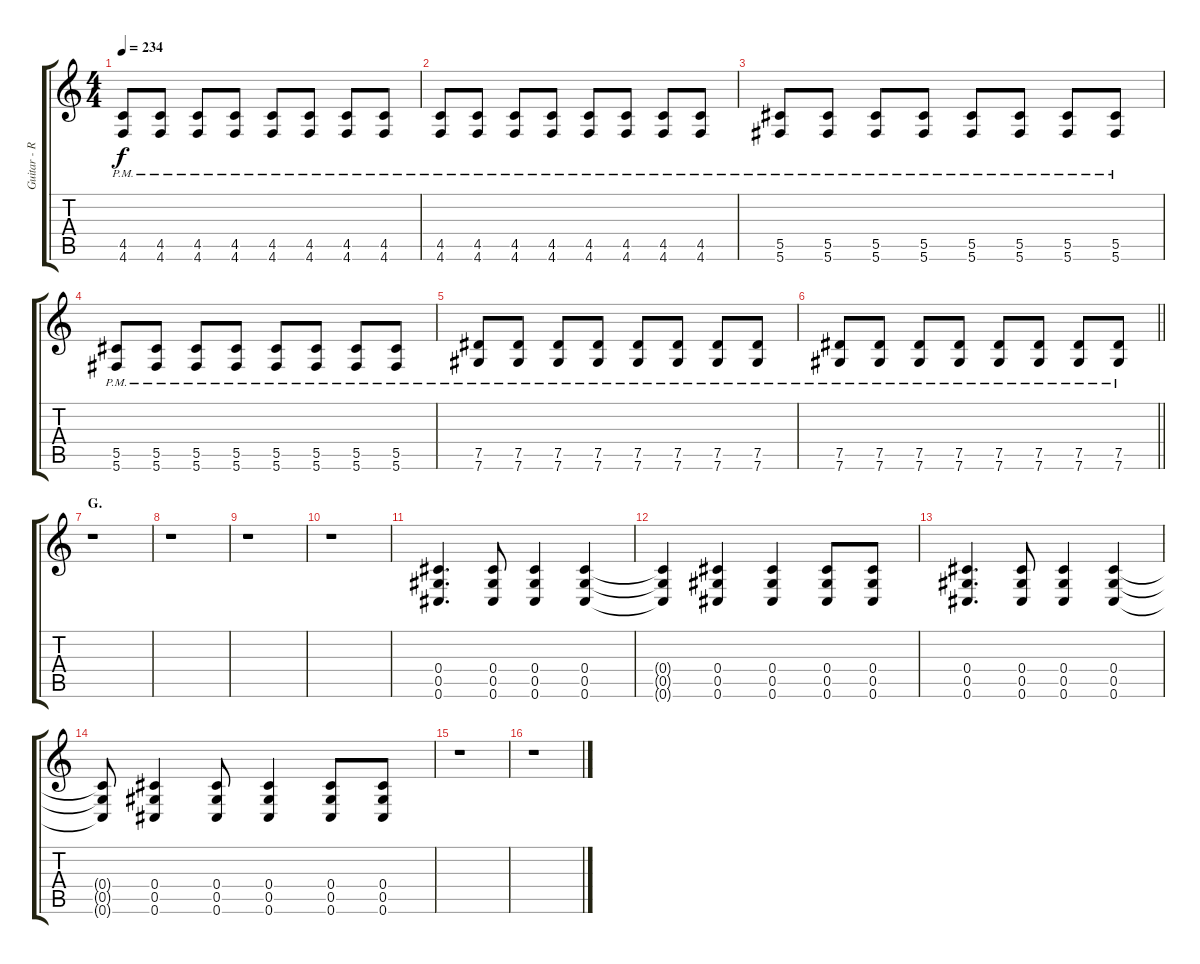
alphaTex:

\track ("Guitar - Right" "Guitar - R") {instrument distortionguitar}
\staff {score tabs}
\tuning (Eb4 Bb3 Gb3 Db3 Ab2 Db2) {hide}
\ts (4 4)
\tempo 234
\clef g2
\ks c
(4.5{pm} 4.6{pm}).8{dy f} (4.5{pm} 4.6{pm}).8 (4.5{pm} 4.6{pm}).8 (4.5{pm} 4.6{pm}).8 (4.5{pm} 4.6{pm}).8 (4.5{pm} 4.6{pm}).8 (4.5{pm} 4.6{pm}).8 (4.5{pm} 4.6{pm}).8 |
(4.5{pm} 4.6{pm}).8 (4.5{pm} 4.6{pm}).8 (4.5{pm} 4.6{pm}).8 (4.5{pm} 4.6{pm}).8 (4.5{pm} 4.6{pm}).8 (4.5{pm} 4.6{pm}).8 (4.5{pm} 4.6{pm}).8 (4.5{pm} 4.6{pm}).8 |
(5.5{pm} 5.6{pm}).8 (5.5{pm} 5.6{pm}).8 (5.5{pm} 5.6{pm}).8 (5.5{pm} 5.6{pm}).8 (5.5{pm} 5.6{pm}).8 (5.5{pm} 5.6{pm}).8 (5.5{pm} 5.6{pm}).8 (5.5{pm} 5.6{pm}).8 |
(5.5{pm} 5.6{pm}).8 (5.5{pm} 5.6{pm}).8 (5.5{pm} 5.6{pm}).8 (5.5{pm} 5.6{pm}).8 (5.5{pm} 5.6{pm}).8 (5.5{pm} 5.6{pm}).8 (5.5{pm} 5.6{pm}).8 (5.5{pm} 5.6{pm}).8 |
(7.5{pm} 7.6{pm}).8 (7.5{pm} 7.6{pm}).8 (7.5{pm} 7.6{pm}).8 (7.5{pm} 7.6{pm}).8 (7.5{pm} 7.6{pm}).8 (7.5{pm} 7.6{pm}).8 (7.5{pm} 7.6{pm}).8 (7.5{pm} 7.6{pm}).8 |
\barLineRight lightlight
(7.5{pm} 7.6{pm}).8 (7.5{pm} 7.6{pm}).8 (7.5{pm} 7.6{pm}).8 (7.5{pm} 7.6{pm}).8 (7.5{pm} 7.6{pm}).8 (7.5{pm} 7.6{pm}).8 (7.5{pm} 7.6{pm}).8 (7.5{pm} 7.6{pm}).8 |
\section ("" "G.")
r.1 |
r.1 |
r.1 |
r.1 |
(0.4 0.5 0.6).4{d} (0.4 0.5 0.6).8 (0.4 0.5 0.6).4 (0.4 0.5 0.6).4 |
(0.4{t} 0.5{t} 0.6{t}).4 (0.4 0.5 0.6).4 (0.4 0.5 0.6).4 (0.4 0.5 0.6).8 (0.4 0.5 0.6).8 |
(0.4 0.5 0.6).4{d} (0.4 0.5 0.6).8 (0.4 0.5 0.6).4 (0.4 0.5 0.6).4 |
(0.4{t} 0.5{t} 0.6{t}).8 (0.4 0.5 0.6).4 (0.4 0.5 0.6).8 (0.4 0.5 0.6).4 (0.4 0.5 0.6).8 (0.4 0.5 0.6).8 |
r.1 |
r.1
